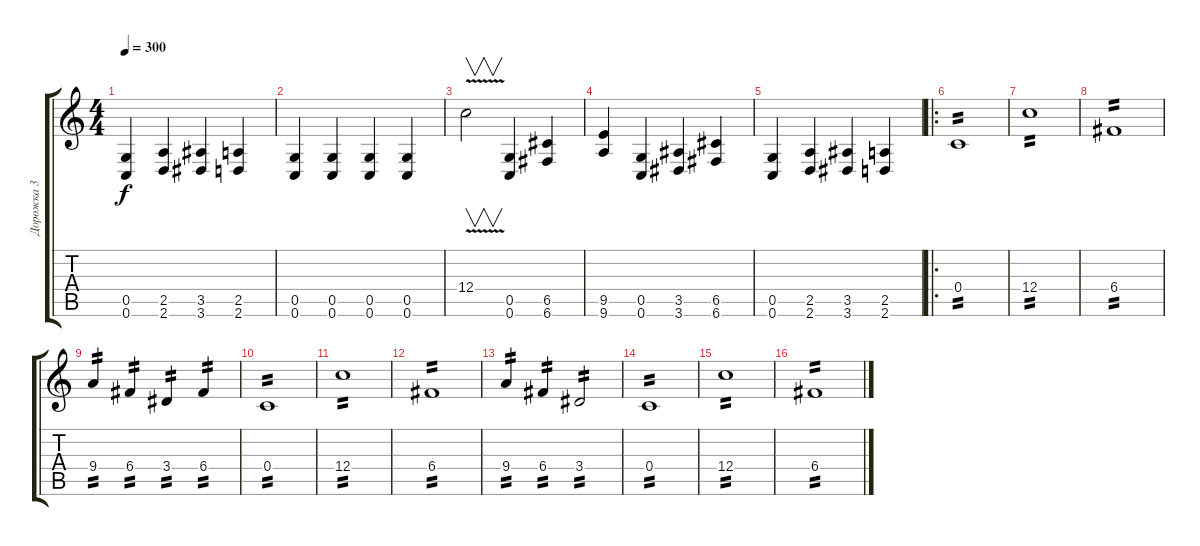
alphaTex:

\track ("Дорожка 3" "Дорожка 3") {instrument overdrivenguitar}
\staff {score tabs}
\tuning (D4 A3 F3 C3 G2 C2) {hide}
\ts (4 4)
\tempo 300
\clef g2
\ks c
(0.5 0.6).4{dy f} (2.5 2.6).4 (3.5 3.6).4 (2.5 2.6).4 |
(0.5 0.6).4 (0.5 0.6).4 (0.5 0.6).4 (0.5 0.6).4 |
12.4{v}.2{v} (0.5 0.6).4 (6.5 6.6).4 |
(9.5 9.6).4 (0.5 0.6).4 (3.5 3.6).4 (6.5 6.6).4 |
(0.5 0.6).4 (2.5 2.6).4 (3.5 3.6).4 (2.5 2.6).4 |
\ro
0.4.1{tp 2} |
12.4.1{tp 2} |
6.4.1{tp 2} |
9.4.4{tp 2} 6.4.4{tp 2} 3.4.4{tp 2} 6.4.4{tp 2} |
0.4.1{tp 2} |
12.4.1{tp 2} |
6.4.1{tp 2} |
9.4.4{tp 2} 6.4.4{tp 2} 3.4.2{tp 2} |
0.4.1{tp 2} |
12.4.1{tp 2} |
6.4.1{tp 2}
